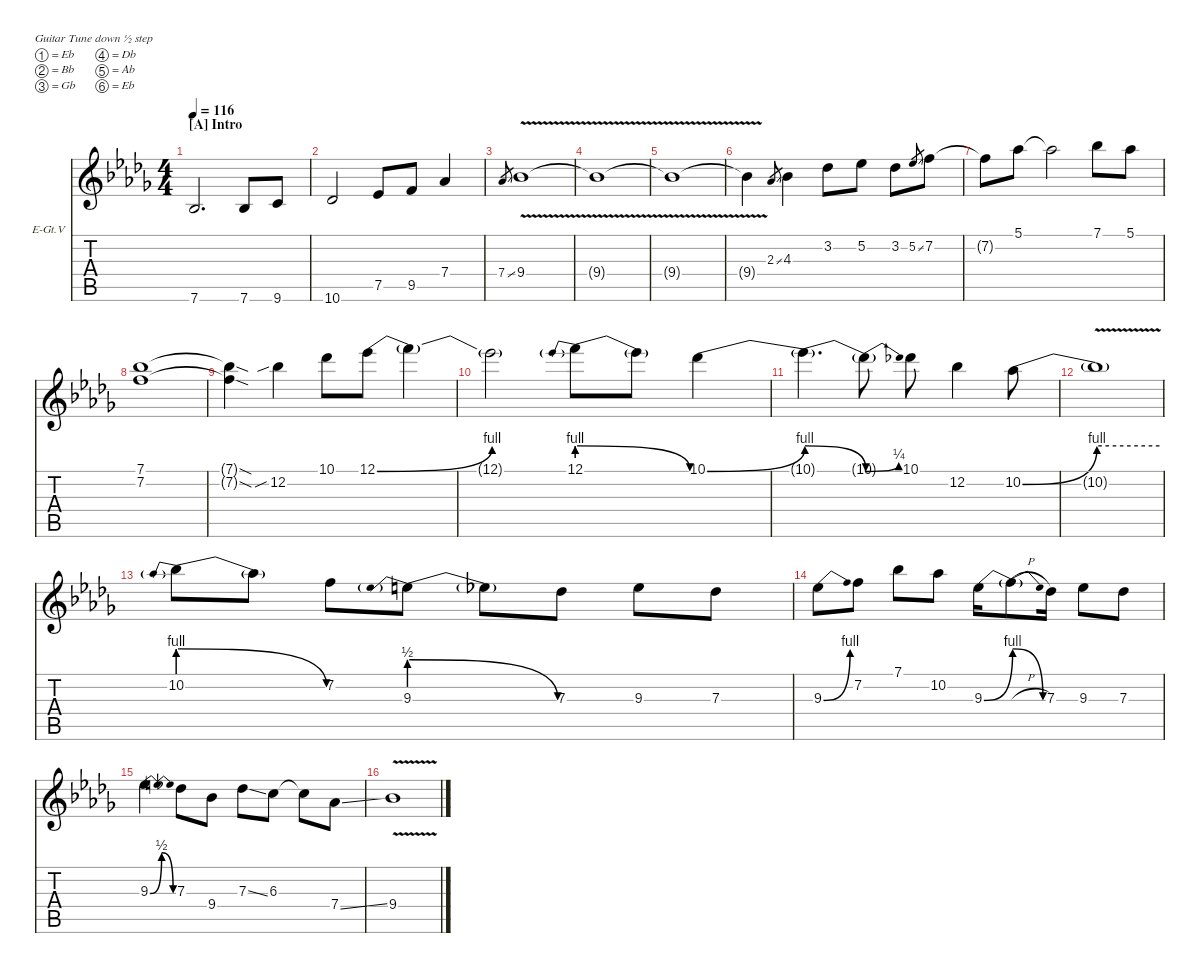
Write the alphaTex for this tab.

\hideDynamics
\bracketExtendMode nobrackets
\firstSystemTrackNameOrientation horizontal
\otherSystemsTrackNameOrientation horizontal
\track ("E.Guitar V (Lead)" "E-Gt.V") {multiBarRest instrument overdrivenguitar}
\staff {score tabs}
\tuning (Eb4 Bb3 Gb3 Db3 Ab2 Eb2)
\ts (4 4)
\section ("A" "Intro")
\tempo 116
\clef g2
\ks db
7.6.2{d dy mf instrument overdrivenguitar} 7.6.8 9.6.8 |
10.6.2 7.5.8 9.5.8 7.4.4 |
7.4{ss}.8{gr} 9.4{v}.1 |
9.4{v t}.1 |
9.4{v t}.1 |
9.4{v t}.4 2.3{ss}.8{gr} 4.3.4 3.2.8 5.2.8 3.2.8 5.2{ss}.8{gr} 7.2.8 |
7.2{t}.8 5.1.8 5.1{t}.2 7.1.8 5.1.8 |
(7.1 7.2).1 |
(7.1{sod t} 7.2{sod t}).4{dy f} 12.2{sib}.4 10.1.8 12.1{be (bend 0 0 15 4)}.8 12.1{t}.4 |
12.1{be (hold 0 0 60 0) t}.2 12.1{be (prebendrelease 0 4 15 0)}.8 12.1{t}.8 10.1{be (bend 0 0 60 4)}.4 |
10.1{be (release 0 4 60 0) t}.4{d} 10.1{be (bend 0 0 15 1) t}.8 10.1.8 12.2.4 10.2{be (bend 0 0 60 4)}.8 |
10.2{be (hold 0 4 60 4) v t}.1 |
10.2{be (prebendrelease 0 4 15 0)}.8 10.2{t}.8 7.2.8 9.3{be (prebendrelease 0 2 15 0)}.8 9.3{t}.8 7.3.8 9.3.8 7.3.8 |
9.3{be (bend 0 0 60 4)}.8 7.2.8 7.1.8 10.2.8 9.3{be (bend 0 0 60 4)}.16 9.3{be (release 0 4 60 0) h t}.8 7.3.16 9.3.8 7.3.8 |
9.3{be (bendrelease 0 0 30 2 30 2 60 0)}.4 7.3.8 9.4.8 7.3{ss}.8 6.3.8 6.3{t}.8 7.4{ss}.8 |
9.4{v}.1
